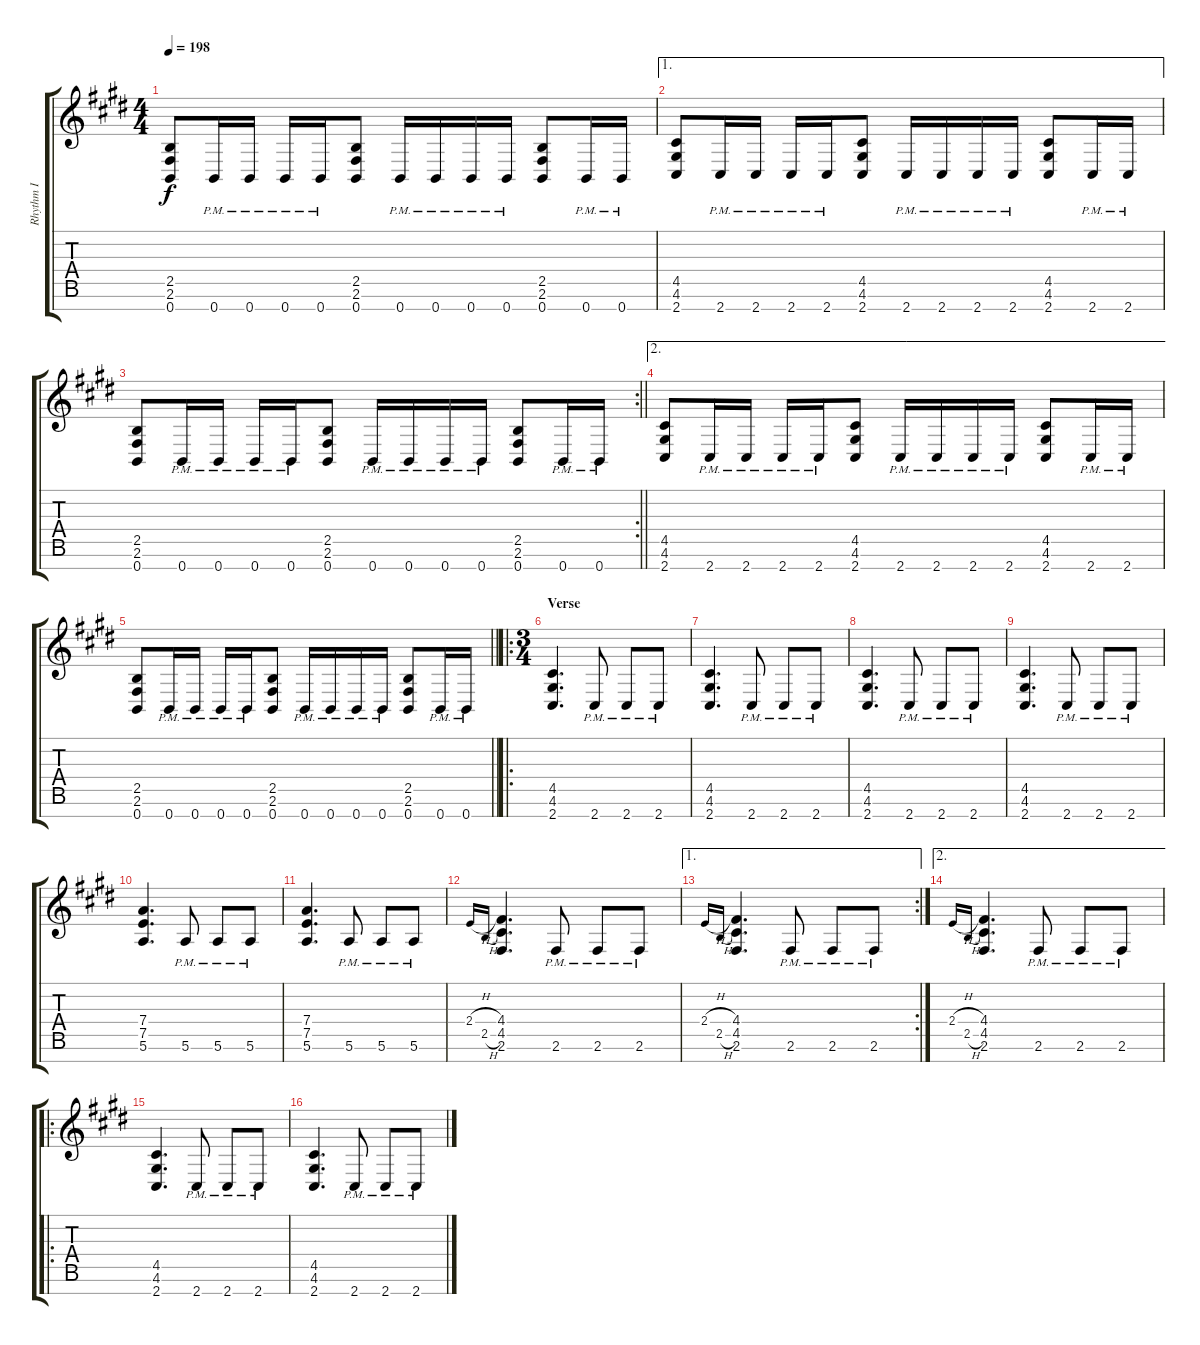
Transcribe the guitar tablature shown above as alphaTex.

\track ("Rhythm I" "Rhythm I") {instrument overdrivenguitar}
\staff {score tabs}
\tuning (E4 B3 G3 D3 A2 E2 B1) {hide}
\ts (4 4)
\tempo 198
\clef g2
\ks e
(2.5 2.6 0.7).8{dy f} 0.7{pm}.16 0.7{pm}.16 0.7{pm}.16 0.7{pm}.16 (2.5 2.6 0.7).8 0.7{pm}.16 0.7{pm}.16 0.7{pm}.16 0.7{pm}.16 (2.5 2.6 0.7).8 0.7{pm}.16 0.7{pm}.16 |
\ae 1
(4.5 4.6 2.7).8 2.7{pm}.16 2.7{pm}.16 2.7{pm}.16 2.7{pm}.16 (4.5 4.6 2.7).8 2.7{pm}.16 2.7{pm}.16 2.7{pm}.16 2.7{pm}.16 (4.5 4.6 2.7).8 2.7{pm}.16 2.7{pm}.16 |
\rc 2
\barLineRight lightlight
(2.5 2.6 0.7).8 0.7{pm}.16 0.7{pm}.16 0.7{pm}.16 0.7{pm}.16 (2.5 2.6 0.7).8 0.7{pm}.16 0.7{pm}.16 0.7{pm}.16 0.7{pm}.16 (2.5 2.6 0.7).8 0.7{pm}.16 0.7{pm}.16 |
\ae 2
(4.5 4.6 2.7).8 2.7{pm}.16 2.7{pm}.16 2.7{pm}.16 2.7{pm}.16 (4.5 4.6 2.7).8 2.7{pm}.16 2.7{pm}.16 2.7{pm}.16 2.7{pm}.16 (4.5 4.6 2.7).8 2.7{pm}.16 2.7{pm}.16 |
\barLineRight lightlight
(2.5 2.6 0.7).8 0.7{pm}.16 0.7{pm}.16 0.7{pm}.16 0.7{pm}.16 (2.5 2.6 0.7).8 0.7{pm}.16 0.7{pm}.16 0.7{pm}.16 0.7{pm}.16 (2.5 2.6 0.7).8 0.7{pm}.16 0.7{pm}.16 |
\ro
\ts (3 4)
\section ("" "Verse")
(4.5 4.6 2.7).4{d} 2.7{pm}.8 2.7{pm}.8 2.7{pm}.8 |
(4.5 4.6 2.7).4{d} 2.7{pm}.8 2.7{pm}.8 2.7{pm}.8 |
(4.5 4.6 2.7).4{d} 2.7{pm}.8 2.7{pm}.8 2.7{pm}.8 |
(4.5 4.6 2.7).4{d} 2.7{pm}.8 2.7{pm}.8 2.7{pm}.8 |
(7.4 7.5 5.6).4{d} 5.6{pm}.8 5.6{pm}.8 5.6{pm}.8 |
(7.4 7.5 5.6).4{d} 5.6{pm}.8 5.6{pm}.8 5.6{pm}.8 |
2.4{h}.16{gr onbeat} 2.5{h}.16{gr onbeat} (4.4 4.5 2.6).4{d} 2.6{pm}.8 2.6{pm}.8 2.6{pm}.8 |
\ae 1
\rc 2
2.4{h}.16{gr onbeat} 2.5{h}.16{gr onbeat} (4.4 4.5 2.6).4{d} 2.6{pm}.8 2.6{pm}.8 2.6{pm}.8 |
\ae 2
2.4{h}.16{gr onbeat} 2.5{h}.16{gr onbeat} (4.4 4.5 2.6).4{d} 2.6{pm}.8 2.6{pm}.8 2.6{pm}.8 |
\ro
(4.5 4.6 2.7).4{d} 2.7{pm}.8 2.7{pm}.8 2.7{pm}.8 |
(4.5 4.6 2.7).4{d} 2.7{pm}.8 2.7{pm}.8 2.7{pm}.8
